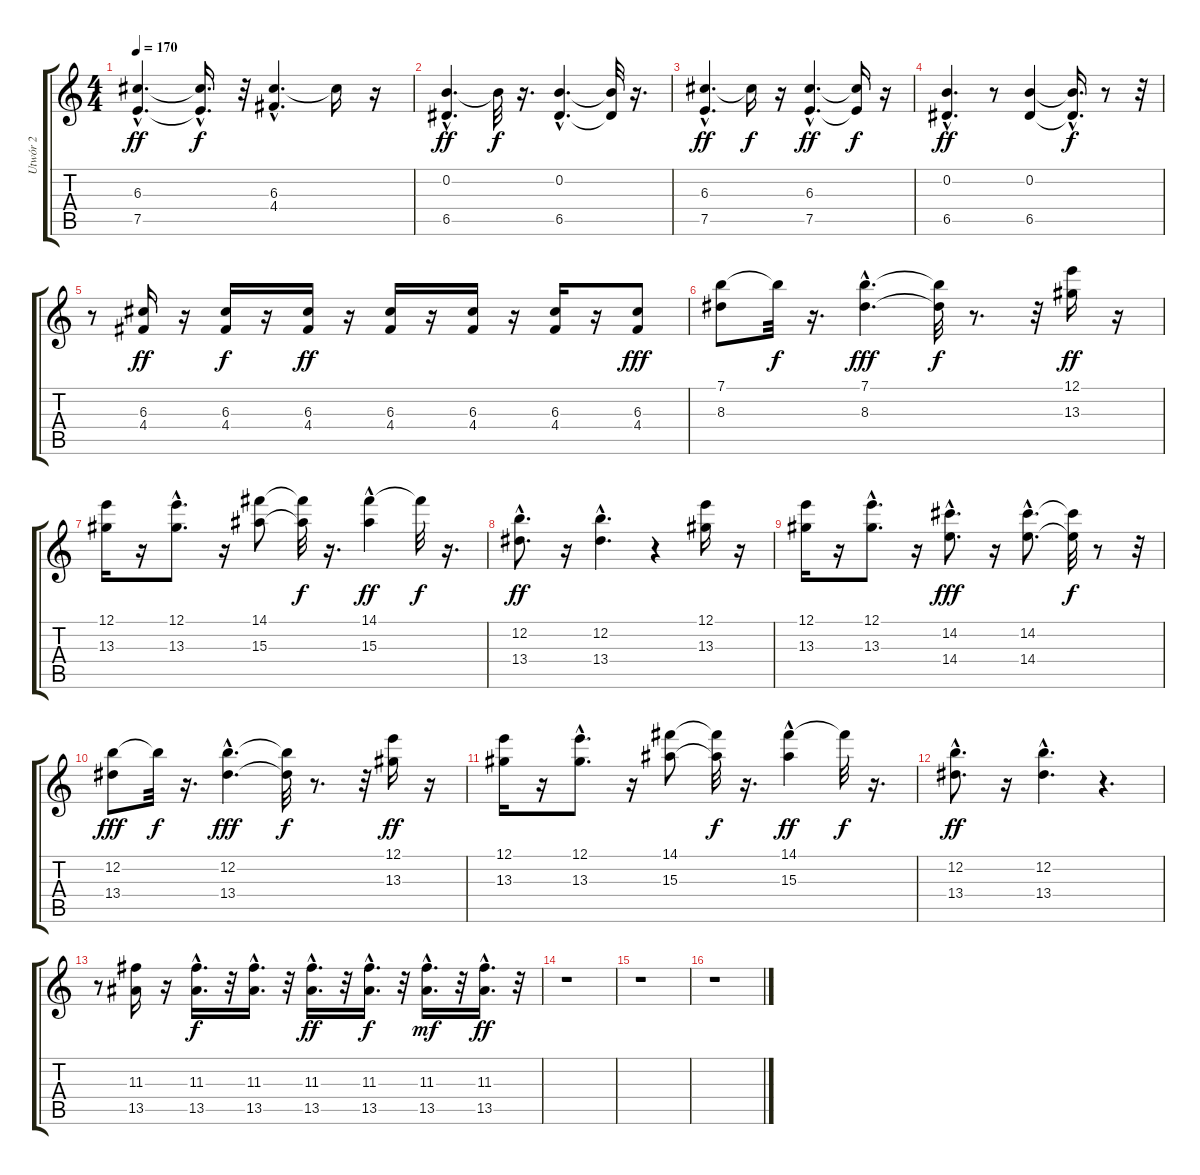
\track ("Utwór 2" "Utwór 2") {instrument overdrivenguitar}
\staff {score tabs}
\tuning (E4 B3 G3 D3 A2 E2) {hide}
\ts (4 4)
\tempo 170
\clef g2
\ks c
(6.3{hac} 7.5{hac}).4{d dy ff} (6.3{hac t} 7.5{t}).16{d dy f} r.32 (6.3{hac} 4.4{hac}).4{d} 6.3{t}.16 r.16 |
(0.2{hac} 6.5{hac}).4{d dy ff} 0.2{t}.32{dy f} r.16{d} (0.2{hac} 6.5{hac}).4{d} (0.2{t} 6.5{t}).32 r.16{d} |
(6.3{hac} 7.5).4{d dy ff} 6.3{t}.16{dy f} r.16 (6.3{hac} 7.5{hac}).4{d dy ff} (6.3{t} 7.5{t}).16{dy f} r.16 |
(0.2{hac} 6.5).4{d dy ff} r.8 (0.2 6.5).4 (0.2{hac t} 6.5{hac t}).16{d dy f} r.8 r.32 |
r.8 (6.3 4.4).16{dy ff} r.16 (6.3 4.4).16{dy f} r.16 (6.3 4.4).16{dy ff} r.16 (6.3 4.4).16 r.16 (6.3 4.4).16 r.16 (6.3 4.4).16 r.16 (6.3 4.4).8{dy fff} |
(7.1 8.3).8 7.1{t}.32{dy f} r.16{d} (7.1{hac} 8.3{hac}).4{d dy fff} (7.1{t} 8.3{t}).32{dy f} r.8{d} r.32 (12.1 13.3).16{dy ff} r.16 |
(12.1 13.3).16 r.16 (12.1{hac} 13.3{hac}).8{d} r.16 (14.1 15.3).8 (14.1{t} 15.3{t}).32{dy f} r.16{d} (14.1 15.3{hac}).4{dy ff} 14.1{t}.32{dy f} r.16{d} |
(12.2{hac} 13.4).8{d dy ff} r.16 (12.2{hac} 13.4).4{d} r.4 (12.1 13.3).16 r.16 |
(12.1 13.3).16 r.16 (12.1{hac} 13.3).8{d} r.16 (14.2{hac} 14.4).8{d dy fff} r.16 (14.2{hac} 14.4{hac}).8{d} (14.2{t} 14.4{t}).32{dy f} r.8 r.32 |
(12.2 13.4).8{dy fff} 12.2{t}.32{dy f} r.16{d} (12.2{hac} 13.4{hac}).4{d dy fff} (12.2{t} 13.4{t}).32{dy f} r.8{d} r.32 (12.1 13.3).16{dy ff} r.16 |
(12.1 13.3).16 r.16 (12.1{hac} 13.3{hac}).8{d} r.16 (14.1 15.3).8 (14.1{t} 15.3{t}).32{dy f} r.16{d} (14.1 15.3{hac}).4{dy ff} 14.1{t}.32{dy f} r.16{d} |
(12.2{hac} 13.4).8{d dy ff} r.16 (12.2{hac} 13.4).4{d} r.4{d} |
r.8 (11.3 13.5).16 r.16 (11.3{hac} 13.5).16{d dy f} r.32 (11.3{hac} 13.5).16{d} r.32 (11.3{hac} 13.5).16{d dy ff} r.32 (11.3{hac} 13.5).16{d dy f} r.32 (11.3{hac} 13.5).16{d dy mf} r.32 (11.3{hac} 13.5{hac}).16{d dy ff} r.32 |
r.1 |
r.1 |
r.1
